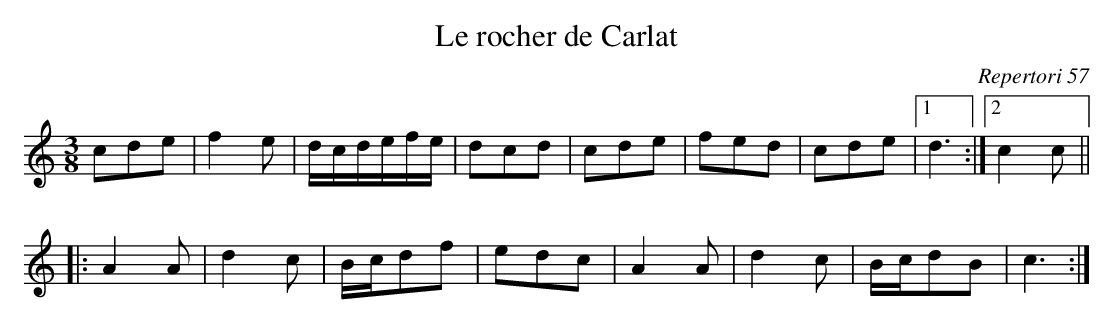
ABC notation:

X:1
T:Le rocher de Carlat
C:Repertori 57
M:3/8
L:1/8
K:C
cde|f2e|d/c/d/e/f/e/|dcd|\
cde|fed|cde|1 d3:|2 c2c||
|:A2A|d2c|B/c/df|edc|\
A2A|d2c|B/c/dB|c3:|
